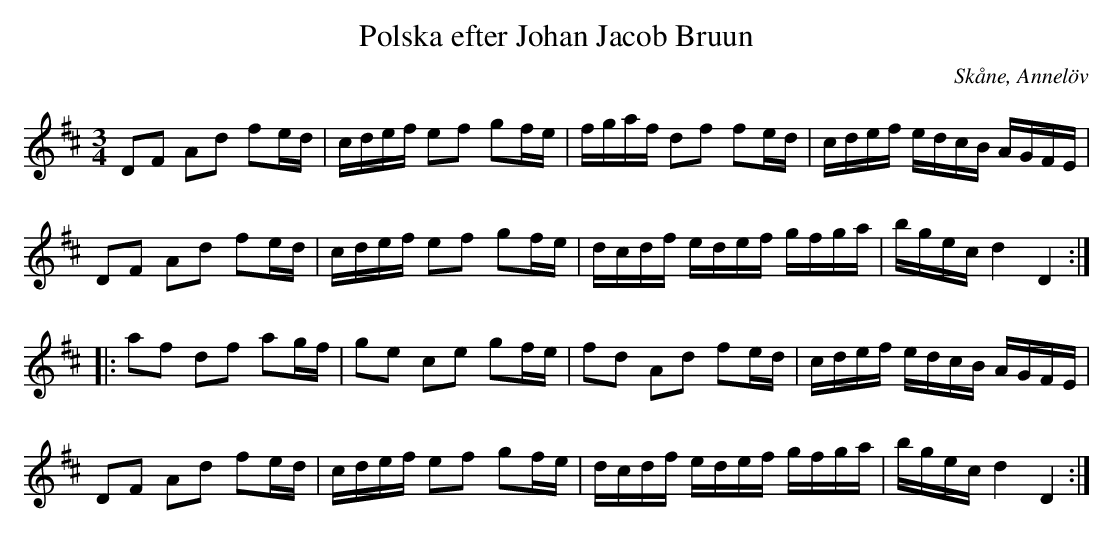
X:1
T:Polska efter Johan Jacob Bruun
O:Skåne, Annelöv
M:3/4
L:1/16
K:D
D2F2 A2d2 f2ed | cdef e2f2 g2fe | fgaf d2f2 f2ed | cdef edcB AGFE |
D2F2 A2d2 f2ed | cdef e2f2 g2fe | dcdf edef gfga | bgec d4 D4 ::
a2f2 d2f2 a2gf | g2e2 c2e2 g2fe | f2d2 A2d2 f2ed | cdef edcB AGFE |
D2F2 A2d2 f2ed | cdef e2f2 g2fe | dcdf edef gfga | bgec d4 D4 :|
